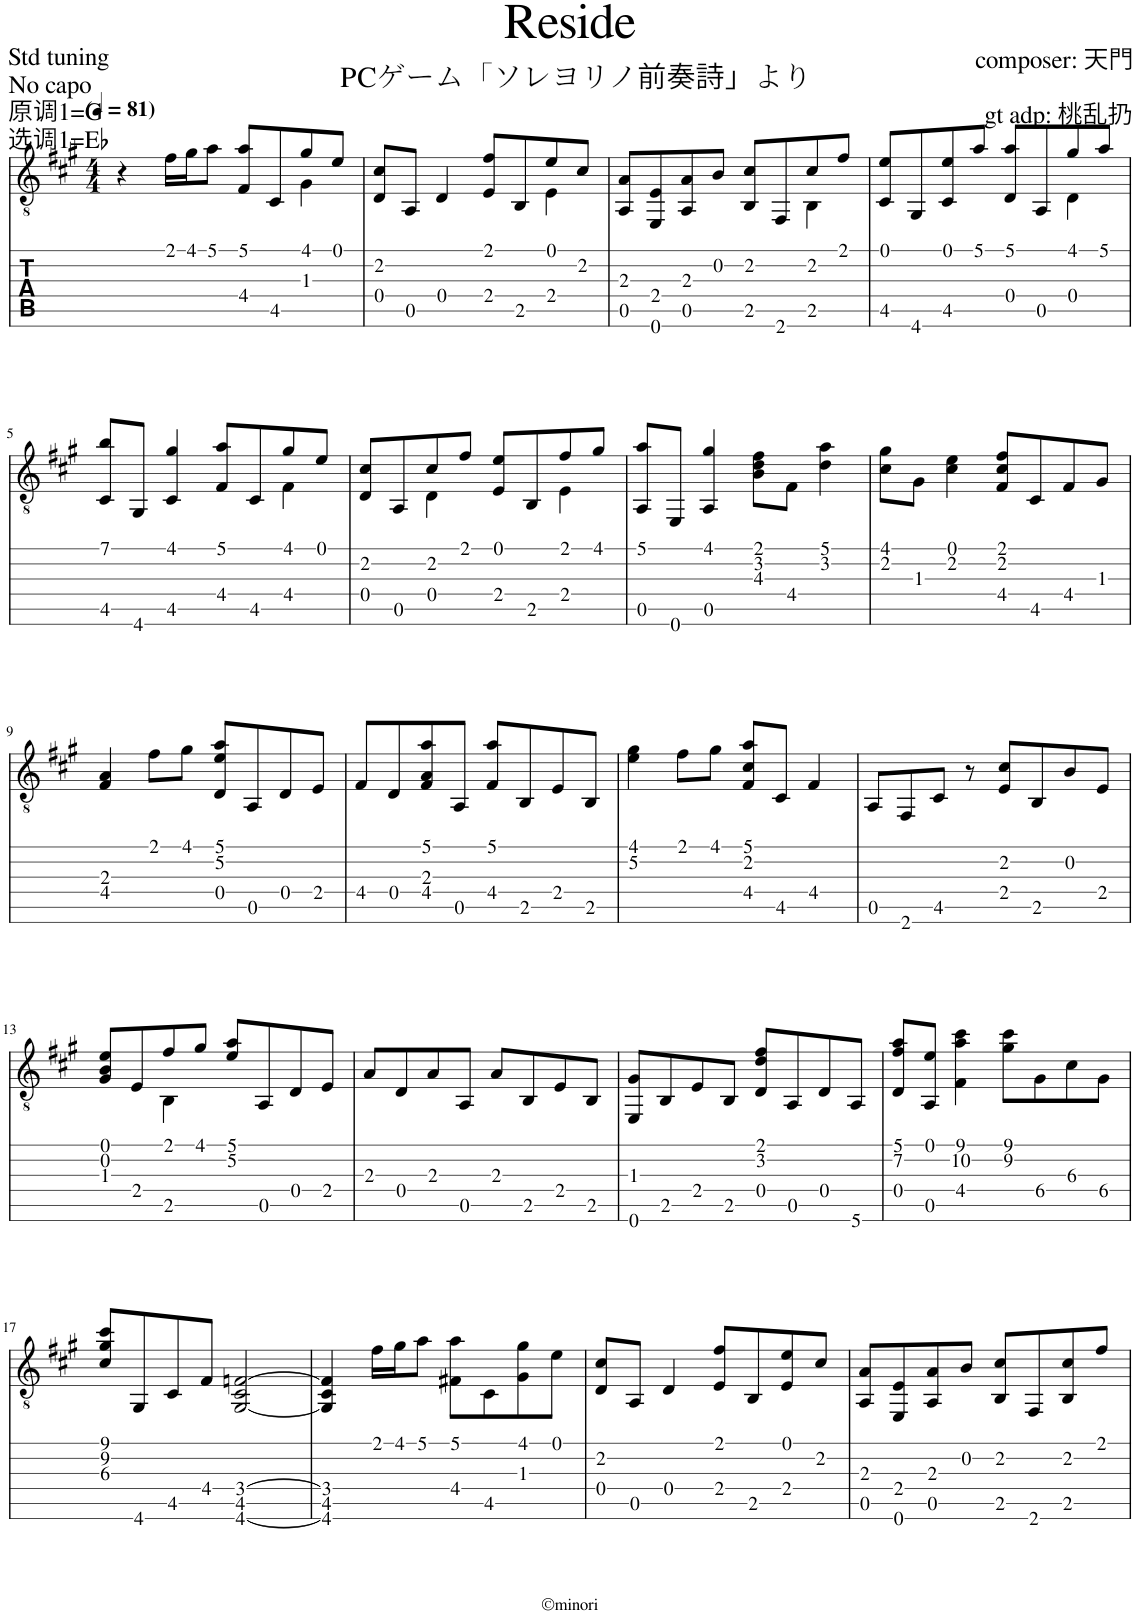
**kern	**kern
*part1	*part1
*staff2	*staff1
*I"原音吉他	*
*stria6	*
*	*clefGv2
*k[f#c#g#]	*k[f#c#g#]
*M4/4	*M4/4
*MM81	*MM81
=1	=1
*^	*^
4r	2.ryy	4r	2.ryy
16f#LL	.	16f#\LL	.
16g#J	.	16g#\J	.
8aJ	.	8a\J	.
8F#\ 8a\L	.	8F#/ 8a/L	.
8C#J	.	8C#/	.
8g#L	4G#	8g#/	4G#\
8eJ	.	8e/J	.
=2	=2	=2	=2
8D\ 8c#\L	2.ryy	8D/ 8c#/L	2.ryy
8AAJ	.	8AA/J	.
4D	.	4D/	.
8E\ 8f#\L	.	8E/ 8f#/L	.
8BBJ	.	8BB/	.
8eL	4E	8e/	4E\
8c#J	.	8c#/J	.
=3	=3	=3	=3
8AA\ 8A\L	2.ryy	8AA/ 8A/L	2.ryy
8EE\ 8E\J	.	8EE/ 8E/	.
8AA\ 8A\L	.	8AA/ 8A/	.
8BJ	.	8B/J	.
8BB\ 8c#\L	.	8BB/ 8c#/L	.
8FF#J	.	8FF#/	.
8c#L	4BB	8c#/	4BB\
8f#J	.	8f#/J	.
=4	=4	=4	=4
8C#\ 8e\L	2.ryy	8C#/ 8e/L	2.ryy
8GG#J	.	8GG#/	.
8C#\ 8e\L	.	8C#/ 8e/	.
8aJ	.	8a/J	.
8D\ 8a\L	.	8D/ 8a/L	.
8AAJ	.	8AA/	.
8g#L	4D	8g#/	4D\
8aJ	.	8a/J	.
!!LO:LB:g=z	!!
=5	=5	=5	=5
8C#\ 8b\L	2.ryy	8C#/ 8b/L	2.ryy
8GG#J	.	8GG#/J	.
4C# 4g#	.	4C#/ 4g#/	.
8F#\ 8a\L	.	8F#/ 8a/L	.
8C#J	.	8C#/	.
8g#L	4F#	8g#/	4F#\
8eJ	.	8e/J	.
=6	=6	=6	=6
8D\ 8c#\L	4ryy	8D/ 8c#/L	4ryy
8AAJ	.	8AA/	.
8c#L	4D	8c#/	4D\
8f#J	.	8f#/J	.
8E\ 8e\L	4ryy	8E/ 8e/L	4ryy
8BBJ	.	8BB/	.
8f#L	4E	8f#/	4E\
8g#J	.	8g#/J	.
*v	*v	*	*
*	*v	*v
=7	=7
8AA\ 8a\L	8AA/ 8a/L
8EEJ	8EE/J
4AA 4g#	4AA/ 4g#/
8B\ 8d\ 8f#\L	8B\ 8d\ 8f#\L
8F#J	8F#\J
4d 4a	4d\ 4a\
=8	=8
8c#\ 8g#\L	8c#\ 8g#\L
8G#J	8G#\J
4c# 4e	4c#\ 4e\
8F#\ 8c#\ 8f#\L	8F#/ 8c#/ 8f#/L
8C#J	8C#/
8F#L	8F#/
8G#J	8G#/J
!!LO:LB:g=z
=9	=9
4F# 4A	4F#/ 4A/
8f#L	8f#\L
8g#J	8g#\J
8D\ 8e\ 8a\L	8D/ 8e/ 8a/L
8AAJ	8AA/
8DL	8D/
8EJ	8E/J
=10	=10
8F#L	8F#/L
8DJ	8D/
8F#\ 8A\ 8a\L	8F#/ 8A/ 8a/
8AAJ	8AA/J
8F#\ 8a\L	8F#/ 8a/L
8BBJ	8BB/
8EL	8E/
8BBJ	8BB/J
=11	=11
4e 4g#	4e\ 4g#\
8f#L	8f#\L
8g#J	8g#\J
8F#\ 8c#\ 8a\L	8F#/ 8c#/ 8a/L
8C#J	8C#/J
4F#	4F#/
=12	=12
8AAL	8AA/L
8FF#J	8FF#/
8C#	8C#/J
8r	8r
8E\ 8c#\L	8E/ 8c#/L
8BBJ	8BB/
8BL	8B/
8EJ	8E/J
!!LO:LB:g=z
=13	=13
*^	*^
8G#\ 8B\ 8e\L	4ryy	8G#/ 8B/ 8e/L	4ryy
8EJ	.	8E/	.
8f#L	4BB	8f#/	4BB\
8g#J	.	8g#/J	.
8e\ 8a\L	2ryy	8e/ 8a/L	2ryy
8AAJ	.	8AA/	.
8DL	.	8D/	.
8EJ	.	8E/J	.
*v	*v	*	*
*	*v	*v
=14	=14
8AL	8A/L
8DJ	8D/
8AL	8A/
8AAJ	8AA/J
8AL	8A/L
8BBJ	8BB/
8EL	8E/
8BBJ	8BB/J
=15	=15
8EE\ 8G#\L	8EE/ 8G#/L
8BBJ	8BB/
8EL	8E/
8BBJ	8BB/J
8D\ 8d\ 8f#\L	8D/ 8d/ 8f#/L
8AAJ	8AA/
8DL	8D/
8AAJ	8AA/J
=16	=16
8D\ 8f#\ 8a\L	8D/ 8f#/ 8a/L
8AA\ 8e\J	8AA/ 8e/J
4F# 4a 4cc#	4F#\ 4a\ 4cc#\
8g#\ 8cc#\L	8g#\ 8cc#\L
8G#J	8G#\
8c#L	8c#\
8G#J	8G#\J
!!LO:LB:g=z
=17	=17
8c#\ 8g#\ 8cc#\L	8c#/ 8g#/ 8cc#/L
8GG#J	8GG#/
8C#L	8C#/
8F#J	8F#/J
[2GG# 2C# [2F	[2GG#/ 2C#/ [2Fn/
=18	=18
4GG#] 4C# 4F]	4GG#/] 4C#/ 4F/]
16f#LL	16f#\LL
16g#J	16g#\J
8aJ	8a\J
8F#\ 8a\L	8F#X\ 8a\L
8C#J	8C#\
8G#\ 8g#\L	8G#\ 8g#\
8eJ	8e\J
=19	=19
8D\ 8c#\L	8D/ 8c#/L
8AAJ	8AA/J
4D	4D/
8E\ 8f#\L	8E/ 8f#/L
8BBJ	8BB/
8E\ 8e\L	8E/ 8e/
8c#J	8c#/J
=20	=20
8AA\ 8A\L	8AA/ 8A/L
8EE\ 8E\J	8EE/ 8E/
8AA\ 8A\L	8AA/ 8A/
8BJ	8B/J
8BB\ 8c#\L	8BB/ 8c#/L
8FF#J	8FF#/
8BB\ 8c#\L	8BB/ 8c#/
8f#J	8f#/J
=	=
*-	*-
